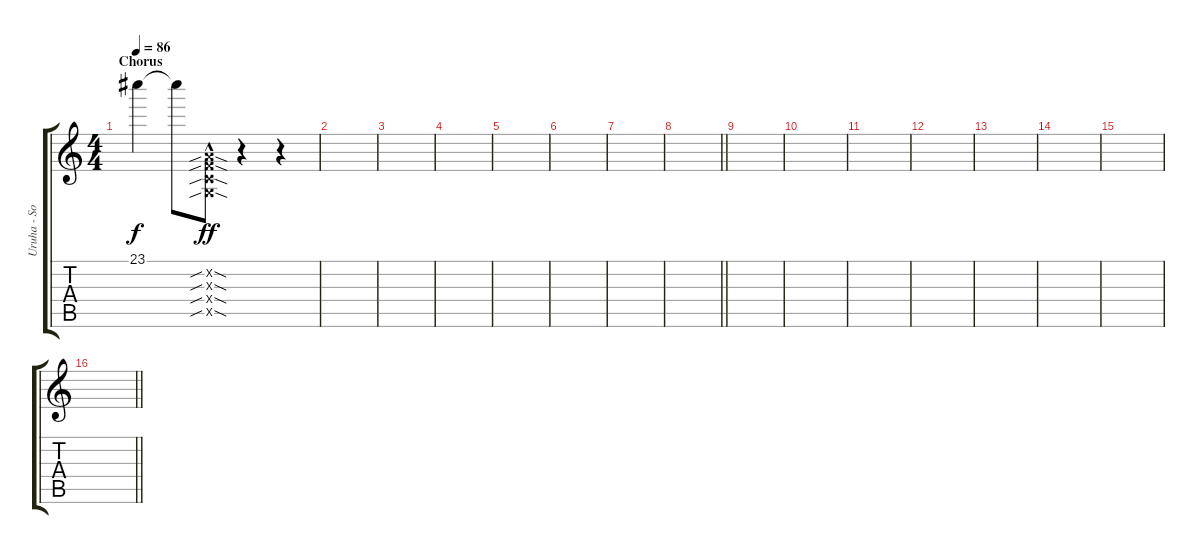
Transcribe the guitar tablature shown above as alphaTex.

\track ("Uruha - Solo Guitar 1" "Uruha - So") {instrument overdrivenguitar}
\staff {score tabs}
\tuning (D4 A3 F3 C3 G2 D2) {hide}
\ts (4 4)
\section ("" "Chorus")
\tempo 86
\clef g2
\ks c
23.1{t}.4{dy f volume 0} 23.1{t}.8 (0.2{sib sod hac x} 0.3{sib sod hac x} 0.4{sib sod hac x} 0.5{sib sod hac x}).8{dy ff} r.4 r.4 |
|
|
|
|
|
|
\barLineRight lightlight
|
\section ("" "")
|
|
|
|
|
|
|
\barLineRight lightlight
